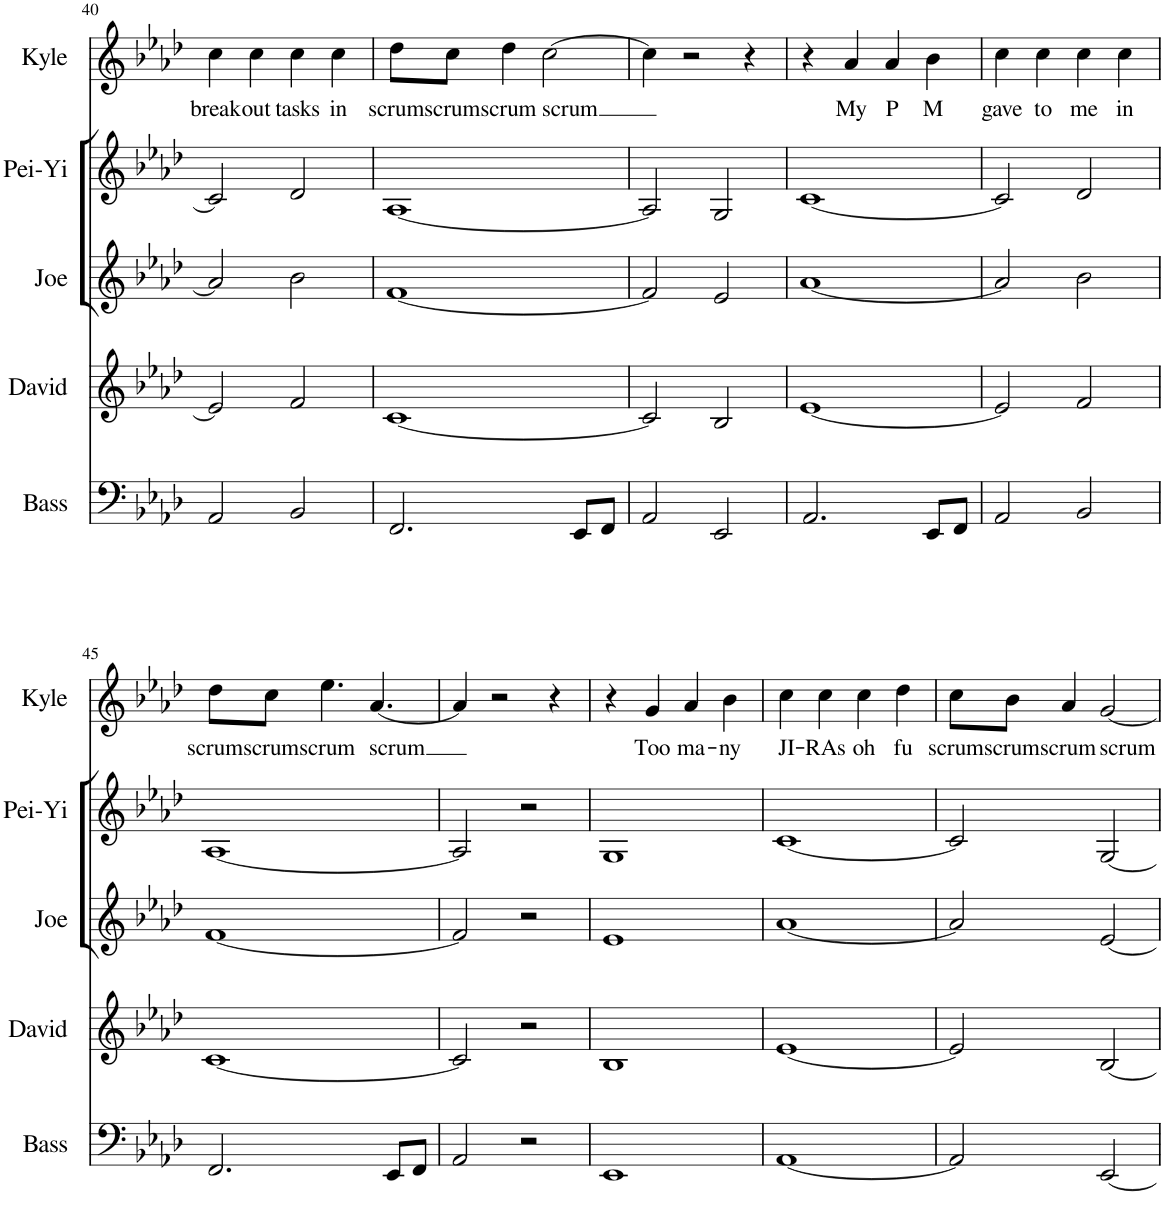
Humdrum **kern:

**kern	**kern	**kern	**kern	**kern	**text
*part5	*part4	*part3	*part2	*part1	*part1
*staff5	*staff4	*staff3	*staff2	*staff1	*staff1
*I"Basson	*I"David	*I"Joe	*I"Pei-Yi	*I"Kyle (melody)	*
*I'Bass	*I'David	*I'Joe	*I'Pei-Yi	*I'Kyle	*
!!LO:PB:g=z
*clefF4	*clefG2	*clefG2	*clefG2	*clefG2	*
*k[b-e-a-d-]	*k[b-e-a-d-]	*k[b-e-a-d-]	*k[b-e-a-d-]	*k[b-e-a-d-]	*
*M4/4	*M4/4	*M4/4	*M4/4	*M4/4	*
=40	=40	=40	=40	=40	=40
!	!	!	!	!	!LO:LY:b
2AA-/	2e-/]	2a-/]	2c/]	4cc\	break
!	!	!	!	!	!LO:LY:b
.	.	.	.	4cc\	out
!	!	!	!	!	!LO:LY:b
2BB-/	2f/	2b-\	2d-/	4cc\	tasks
!	!	!	!	!	!LO:LY:b
.	.	.	.	4cc\	in
=41	=41	=41	=41	=41	=41
!	!	!	!	!	!LO:LY:b
2.FF/	[1c	[1f	[1A-	8dd-\L	scrum
!	!	!	!	!	!LO:LY:b
.	.	.	.	8cc\J	scrum
!	!	!	!	!	!LO:LY:b
.	.	.	.	4dd-\	scrum
!	!	!	!	!	!LO:LY:b
.	.	.	.	[2cc\	scrum
8EE-/L	.	.	.	.	.
8FF/J	.	.	.	.	.
=42	=42	=42	=42	=42	=42
2AA-/	2c/]	2f/]	2A-/]	4cc\]	.
.	.	.	.	2r	.
2EE-/	2B-/	2e-/	2G/	.	.
.	.	.	.	4r	.
=43	=43	=43	=43	=43	=43
2.AA-/	[1e-	[1a-	[1c	4r	.
!	!	!	!	!	!LO:LY:b
.	.	.	.	4a-/	My
!	!	!	!	!	!LO:LY:b
.	.	.	.	4a-/	P
!	!	!	!	!	!LO:LY:b
8EE-/L	.	.	.	4b-\	M
8FF/J	.	.	.	.	.
=44	=44	=44	=44	=44	=44
!	!	!	!	!	!LO:LY:b
2AA-/	2e-/]	2a-/]	2c/]	4cc\	gave
!	!	!	!	!	!LO:LY:b
.	.	.	.	4cc\	to
!	!	!	!	!	!LO:LY:b
2BB-/	2f/	2b-\	2d-/	4cc\	me
!	!	!	!	!	!LO:LY:b
.	.	.	.	4cc\	in
!!LO:LB:g=z
=45	=45	=45	=45	=45	=45
!	!	!	!	!	!LO:LY:b
2.FF/	[1c	[1f	[1A-	8dd-\L	scrum
!	!	!	!	!	!LO:LY:b
.	.	.	.	8cc\J	scrum
!	!	!	!	!	!LO:LY:b
.	.	.	.	4.ee-\	scrum
!	!	!	!	!	!LO:LY:b
.	.	.	.	[4.a-/	scrum
8EE-/L	.	.	.	.	.
8FF/J	.	.	.	.	.
=46	=46	=46	=46	=46	=46
2AA-/	2c/]	2f/]	2A-/]	4a-/]	.
.	.	.	.	2r	.
2r	2r	2r	2r	.	.
.	.	.	.	4r	.
=47	=47	=47	=47	=47	=47
1EE-	1B-	1e-	1G	4r	.
!	!	!	!	!	!LO:LY:b
.	.	.	.	4g/	Too
!	!	!	!	!	!LO:LY:b
.	.	.	.	4a-/	ma-
!	!	!	!	!	!LO:LY:b
.	.	.	.	4b-\	-ny
=48	=48	=48	=48	=48	=48
!	!	!	!	!	!LO:LY:b
[1AA-	[1e-	[1a-	[1c	4cc\	JI-
!	!	!	!	!	!LO:LY:b
.	.	.	.	4cc\	-RAs
!	!	!	!	!	!LO:LY:b
.	.	.	.	4cc\	oh
!	!	!	!	!	!LO:LY:b
.	.	.	.	4dd-\	fu
=49	=49	=49	=49	=49	=49
!	!	!	!	!	!LO:LY:b
2AA-/]	2e-/]	2a-/]	2c/]	8cc\L	scrum
!	!	!	!	!	!LO:LY:b
.	.	.	.	8b-\J	scrum
!	!	!	!	!	!LO:LY:b
.	.	.	.	4a-/	scrum
!	!	!	!	!	!LO:LY:b
[2EE-/	[2B-/	[2e-/	[2G/	[2g/	scrum
=	=	=	=	=	=
*-	*-	*-	*-	*-	*-
